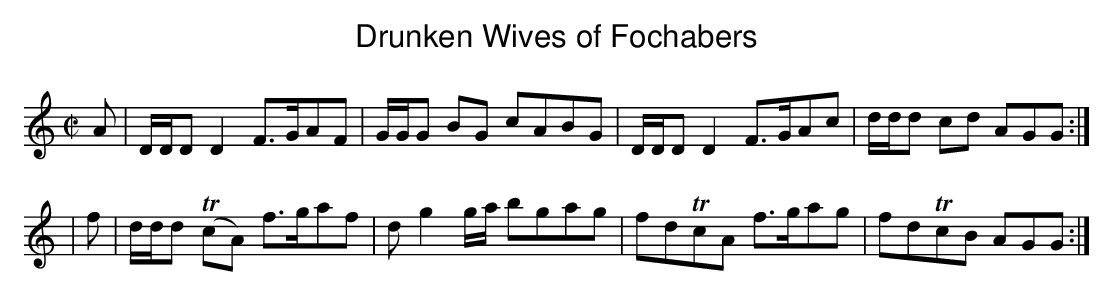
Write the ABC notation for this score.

X:1
T:Drunken Wives of Fochabers
M:C|
L:1/8
K:Ddor
A|D/D/D D2 F>GAF|G/G/G BG cABG|D/D/D D2 F>GAc|d/d/d cd AGG:|
|f|d/d/d T(cA) f>gaf|d g2 g/a/ bgag|fdTcA f>gag|fdTcB AGG:|]
